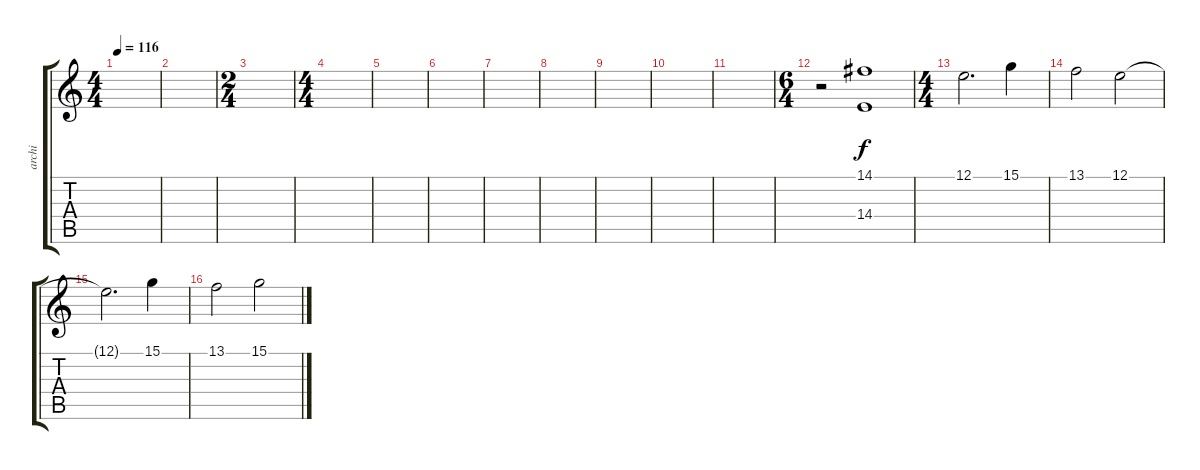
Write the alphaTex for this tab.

\track ("archi" "archi") {instrument stringensemble2}
\staff {score tabs}
\tuning (E4 B3 G3 D3 A2 E2) {hide}
\ts (4 4)
\tempo 116
\clef g2
\ks c
|
|
\ts (2 4)
|
\ts (4 4)
|
|
|
|
|
|
|
|
\ts (6 4)
r.2 (14.1 14.4).1 |
\ts (4 4)
12.1.2{d} 15.1.4 |
13.1.2 12.1.2 |
12.1{t}.2{d} 15.1.4 |
13.1.2 15.1.2
